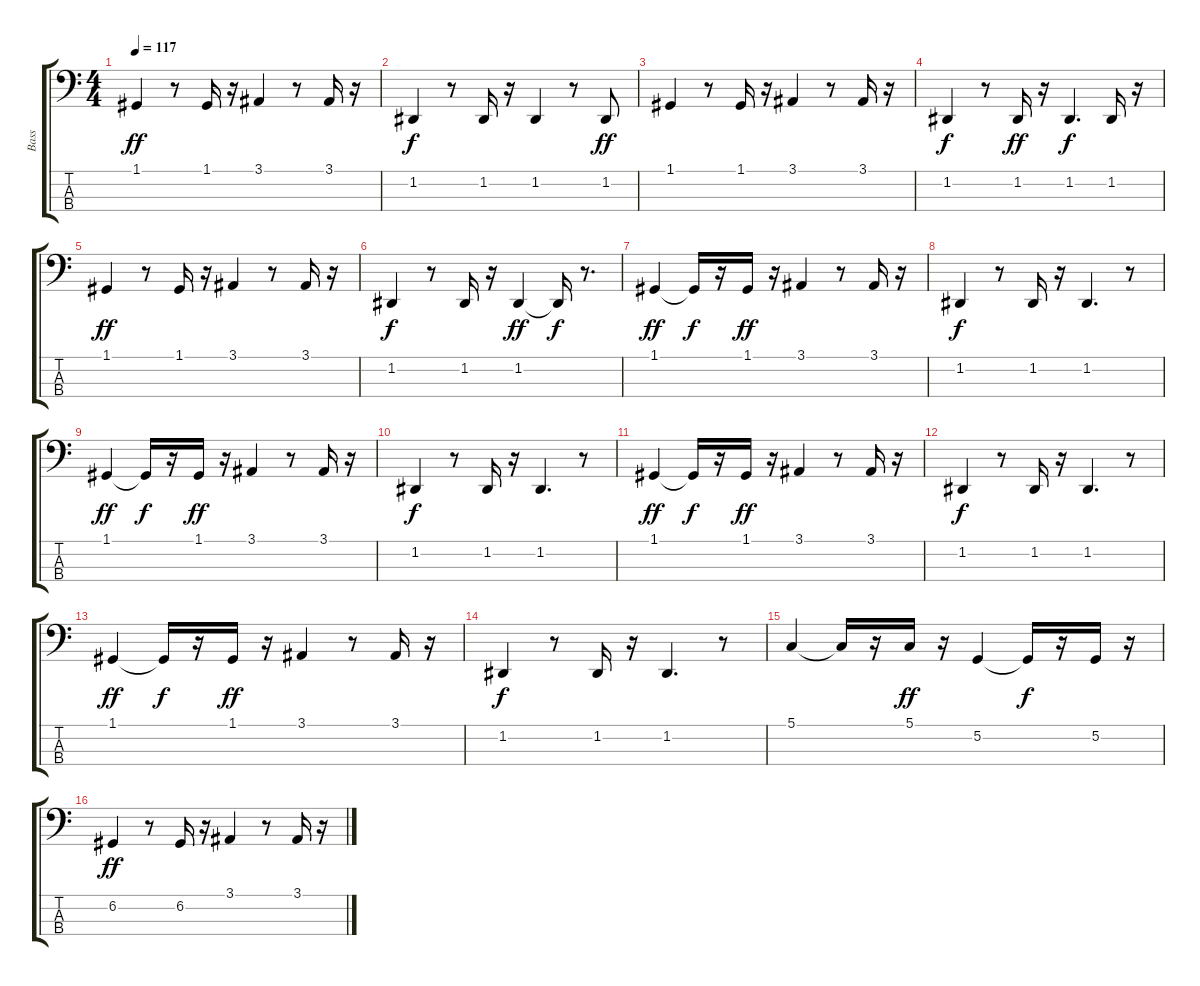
\track ("Bass" "Bass") {instrument pad4choir}
\staff {score tabs}
\tuning (G2 D2 A1 E1) {hide}
\ts (4 4)
\tempo 117
\clef f4
\ks c
1.1.4{dy ff} r.8 1.1.16 r.16 3.1.4 r.8 3.1.16 r.16 |
1.2.4{dy f} r.8 1.2.16 r.16 1.2.4 r.8 1.2.8{dy ff} |
1.1.4 r.8 1.1.16 r.16 3.1.4 r.8 3.1.16 r.16 |
1.2.4{dy f} r.8 1.2.16{dy ff} r.16 1.2.4{d dy f} 1.2.16 r.16 |
1.1.4{dy ff} r.8 1.1.16 r.16 3.1.4 r.8 3.1.16 r.16 |
1.2.4{dy f} r.8 1.2.16 r.16 1.2.4{dy ff} 1.2{t}.16{dy f} r.8{d} |
1.1.4{dy ff} 1.1{t}.16{dy f} r.16 1.1.16{dy ff} r.16 3.1.4 r.8 3.1.16 r.16 |
1.2.4{dy f} r.8 1.2.16 r.16 1.2.4{d} r.8 |
1.1.4{dy ff} 1.1{t}.16{dy f} r.16 1.1.16{dy ff} r.16 3.1.4 r.8 3.1.16 r.16 |
1.2.4{dy f} r.8 1.2.16 r.16 1.2.4{d} r.8 |
1.1.4{dy ff} 1.1{t}.16{dy f} r.16 1.1.16{dy ff} r.16 3.1.4 r.8 3.1.16 r.16 |
1.2.4{dy f} r.8 1.2.16 r.16 1.2.4{d} r.8 |
1.1.4{dy ff} 1.1{t}.16{dy f} r.16 1.1.16{dy ff} r.16 3.1.4 r.8 3.1.16 r.16 |
1.2.4{dy f} r.8 1.2.16 r.16 1.2.4{d} r.8 |
5.1.4 5.1{t}.16 r.16 5.1.16{dy ff} r.16 5.2.4 5.2{t}.16{dy f} r.16 5.2.16 r.16 |
6.2.4{dy ff} r.8 6.2.16 r.16 3.1.4 r.8 3.1.16 r.16
